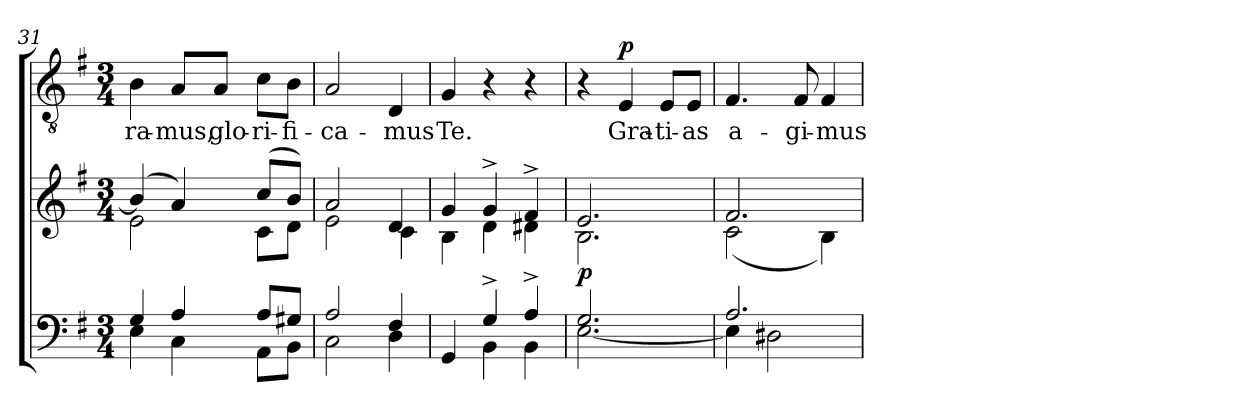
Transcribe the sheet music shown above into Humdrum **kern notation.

**kern	**kern	**dynam	**kern	**text	**dynam
*part2	*part2	*part2	*part1	*part1	*part1
*staff3	*staff2	*staff2/3	*staff1	*staff1	*staff1
!!LO:LB:g=z
*clefF4	*clefG2	*	*clefGv2	*	*
*k[f#]	*k[f#]	*	*k[f#]	*	*
*G:	*G:	*	*G:	*	*
*M3/4	*M3/4	*	*M3/4	*	*
=31	=31	=31	=31	=31	=31
*^	*^	*	*	*	*
!	!	!	!	!	!	!LO:LY:b	!
4G/	4E\	(4b/]	2e\	.	4B\	-ra-	.
!	!	!	!	!	!	!LO:LY:b	!
4A/	4C\	4a/)	.	.	8A/L	-mus,	.
!	!	!	!	!	!	!LO:LY:b	!
.	.	.	.	.	8A/J	glo-	.
!	!	!	!	!	!	!LO:LY:b	!
8A/L	8AA\L	(>8cc/L	8c\L	.	8c\L	-ri-	.
!	!	!	!	!	!	!LO:LY:b	!
8G#X/J	8BB\J	8b/J)	8d\J	.	8B\J	-fi-	.
=32	=32	=32	=32	=32	=32	=32	=32
!	!	!	!	!	!	!LO:LY:b	!
2A/	2C\	2a/	2e\	.	2A/	-ca-	.
!	!	!	!	!	!	!LO:LY:b	!
4F#/	4D\	4d/	4c\	.	4D/	-mus	.
=33	=33	=33	=33	=33	=33	=33	=33
!	!	!	!	!	!	!LO:LY:b	!
4GG/	4ryy	4g/	4B\	.	4G/	Te.	.
4G^</	4BB\	4g^>/	4d\	.	4r	.	.
4A^</	4BB\	4f#^>/	4d#X\	.	4r	.	.
=34	=34	=34	=34	=34	=34	=34	=34
!	!	!	!	!LO:DY:b	!	!	!
2.G/	[<2.E\	2.e/	2.B\	p	4r	.	.
!	!	!	!	!	!	!LO:LY:b	!LO:DY:a
.	.	.	.	.	4E/	Gra-	p
!	!	!	!	!	!	!LO:LY:b	!
.	.	.	.	.	8E/L	-ti-	.
!	!	!	!	!	!	!LO:LY:b	!
.	.	.	.	.	8E/J	-as	.
=35	=35	=35	=35	=35	=35	=35	=35
!	!	!	!	!	!	!LO:LY:b	!
2.A/	4E\]	2.f#/	(<2c\	.	4.F#/	a-	.
.	2D#X\	.	.	.	.	.	.
!	!	!	!	!	!	!LO:LY:b	!
.	.	.	.	.	8F#/	-gi-	.
!	!	!	!	!	!	!LO:LY:b	!
.	.	.	4B\)	.	4F#/	-mus	.
*v	*v	*	*	*	*	*	*
*	*v	*v	*	*	*	*
=	=	=	=	=	=
*-	*-	*-	*-	*-	*-
